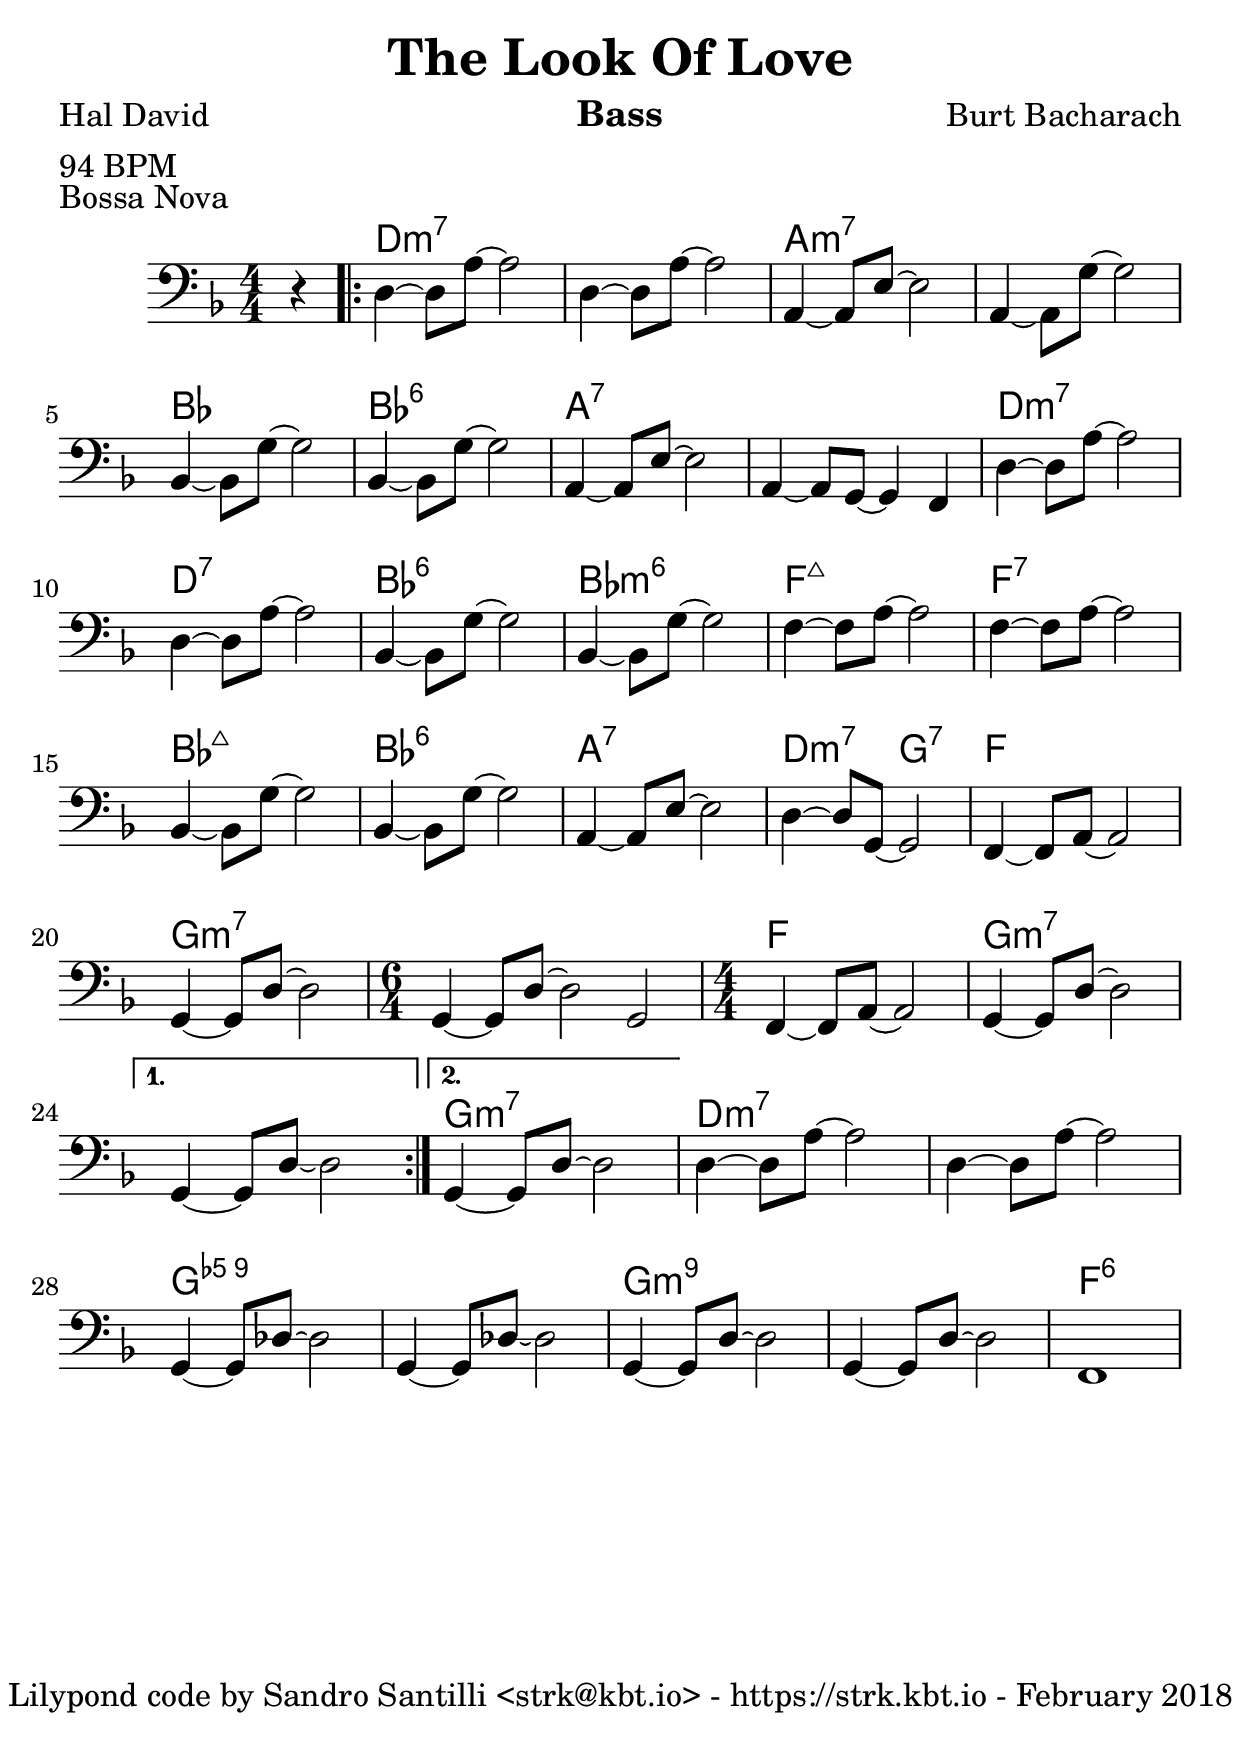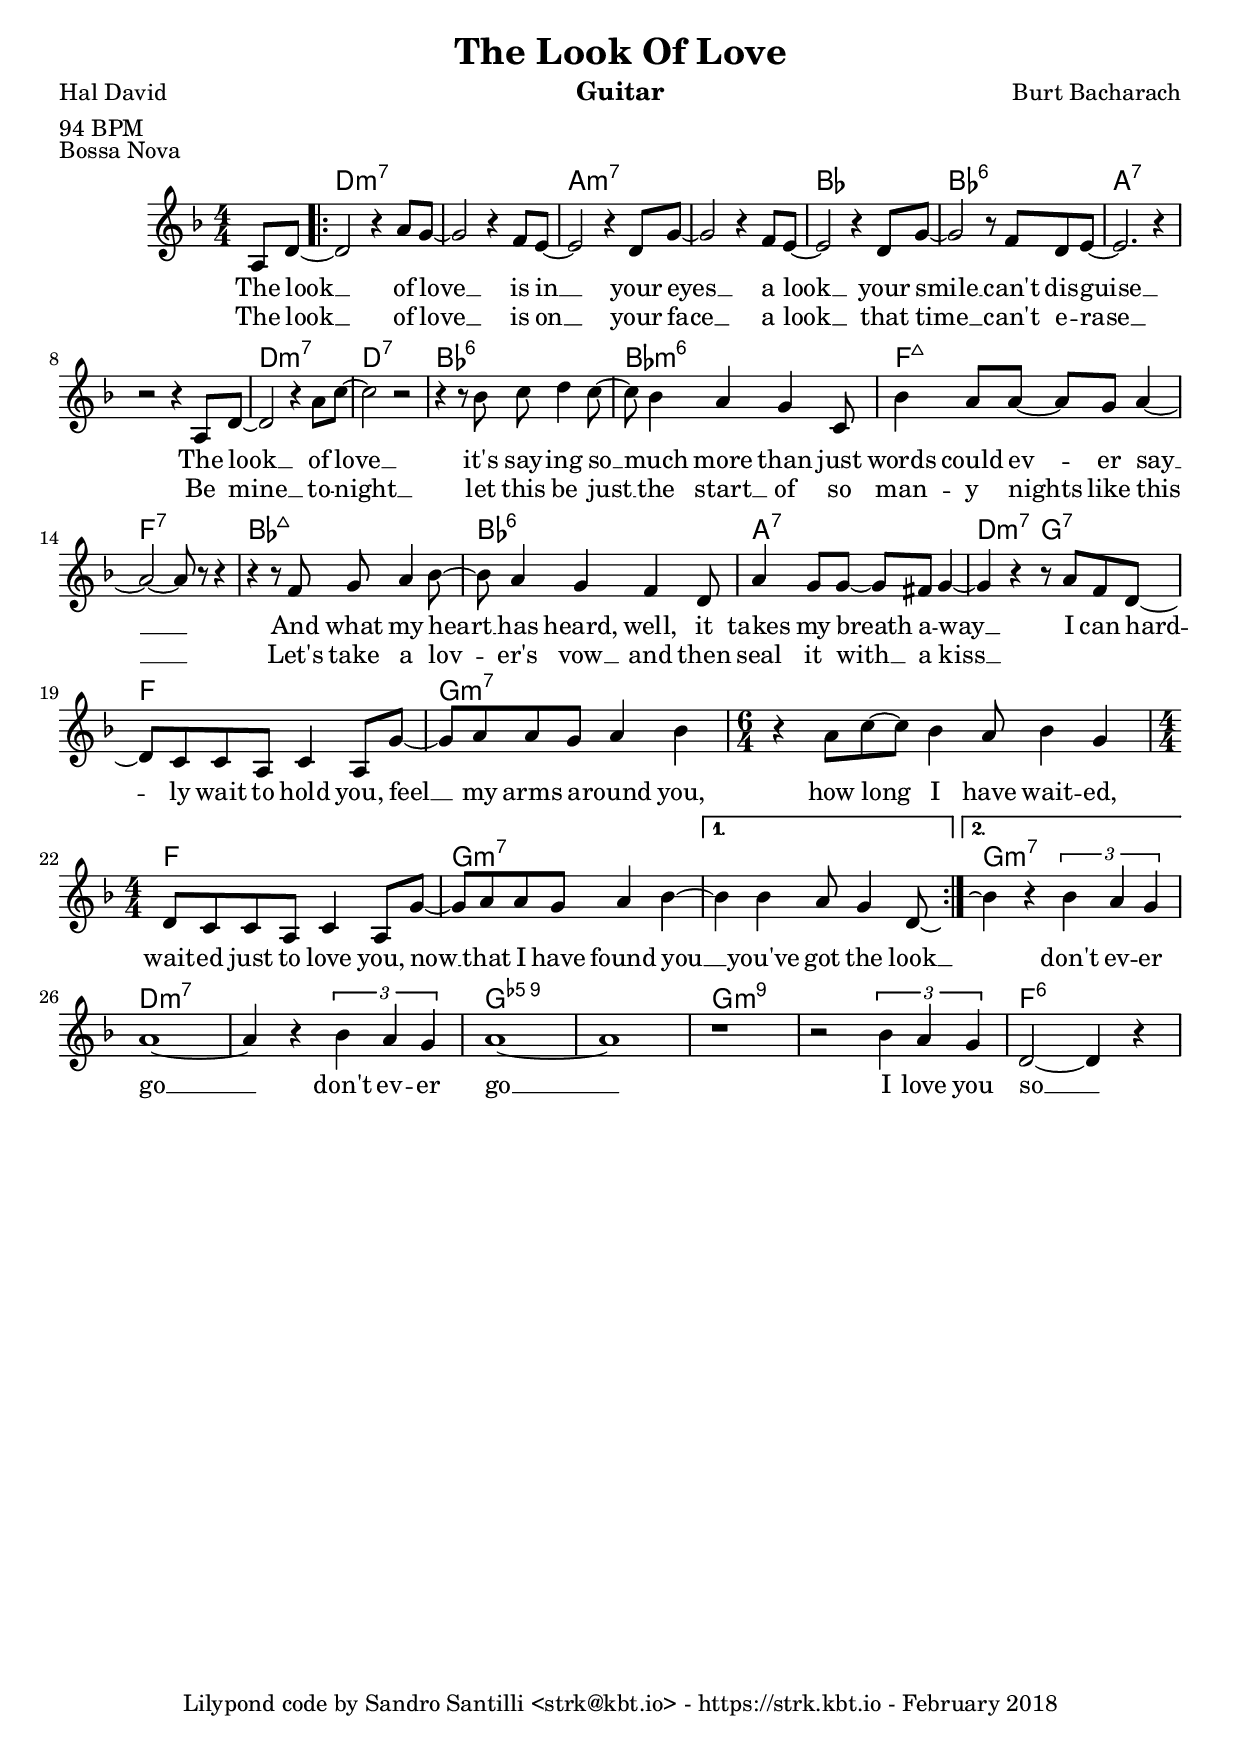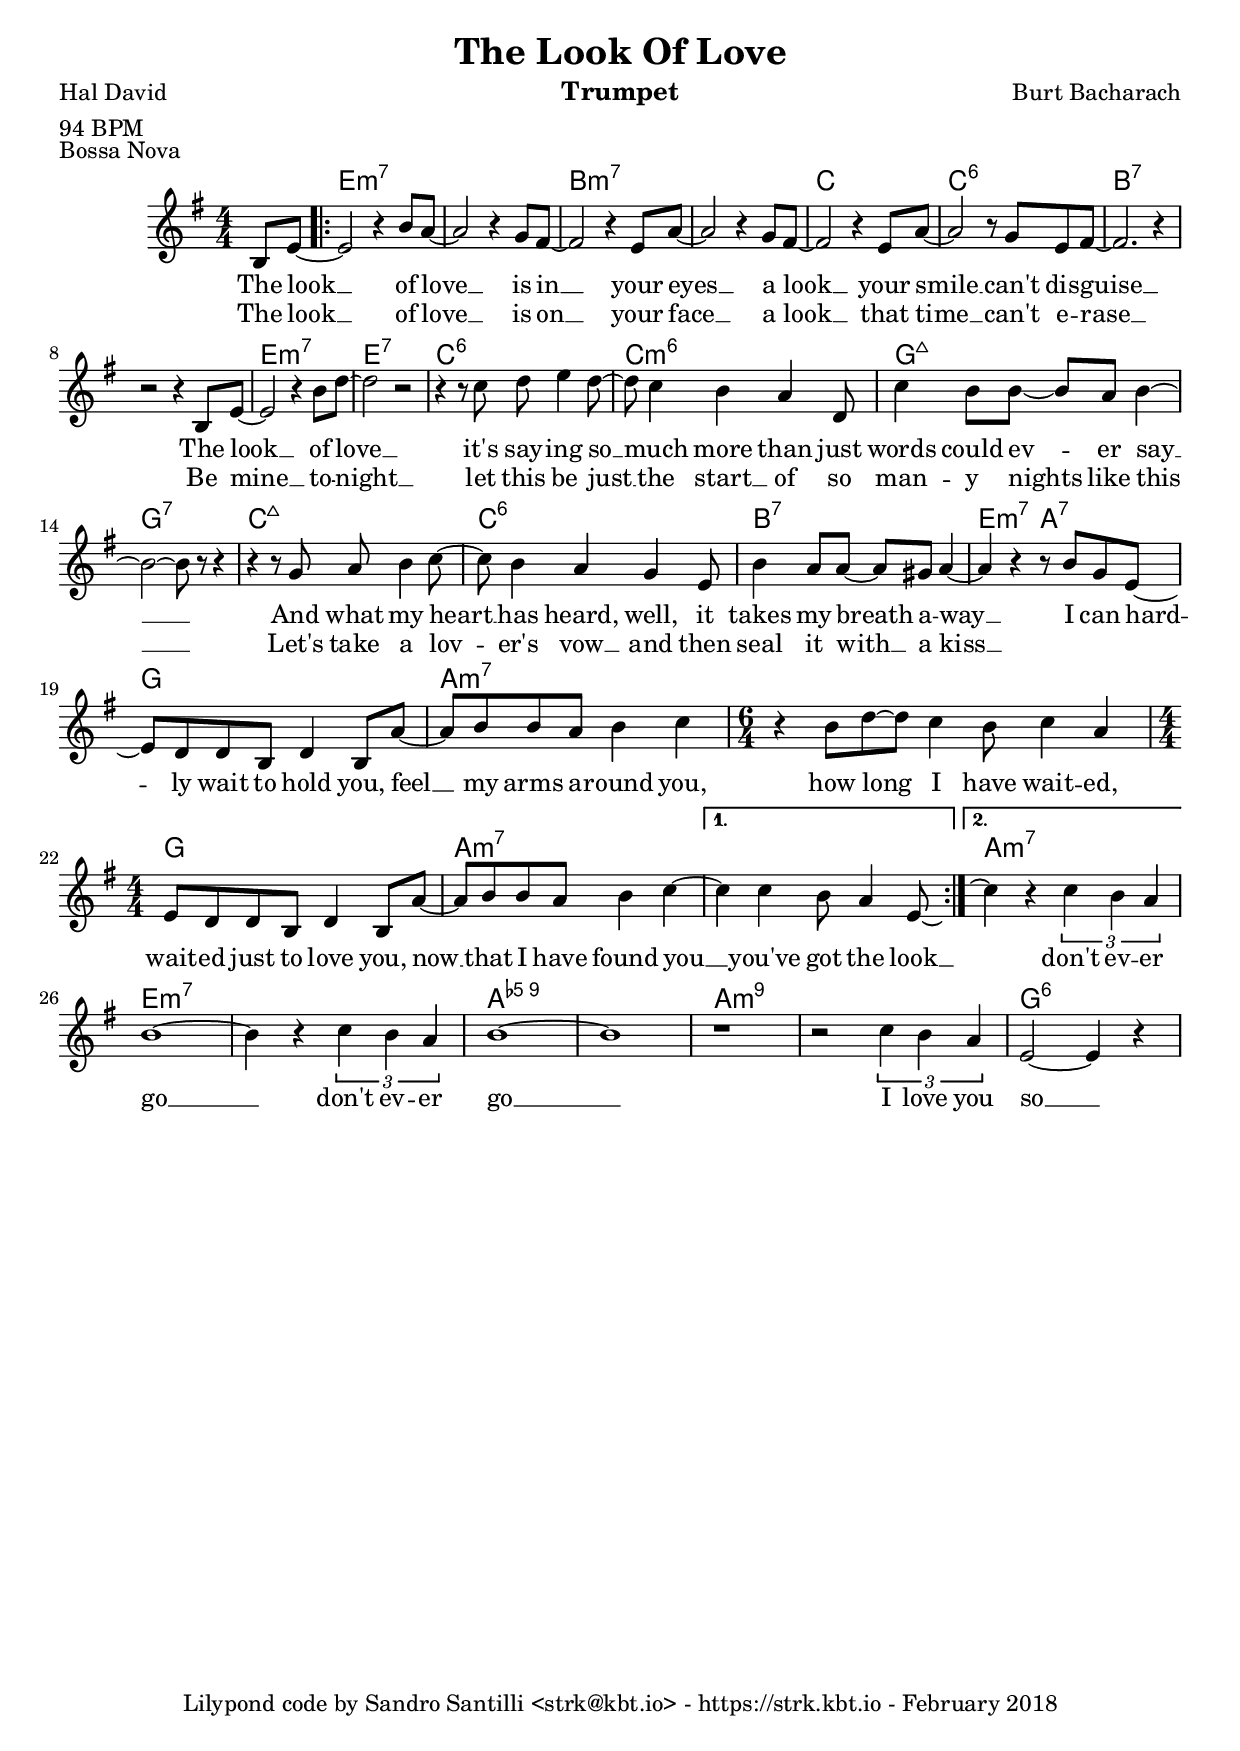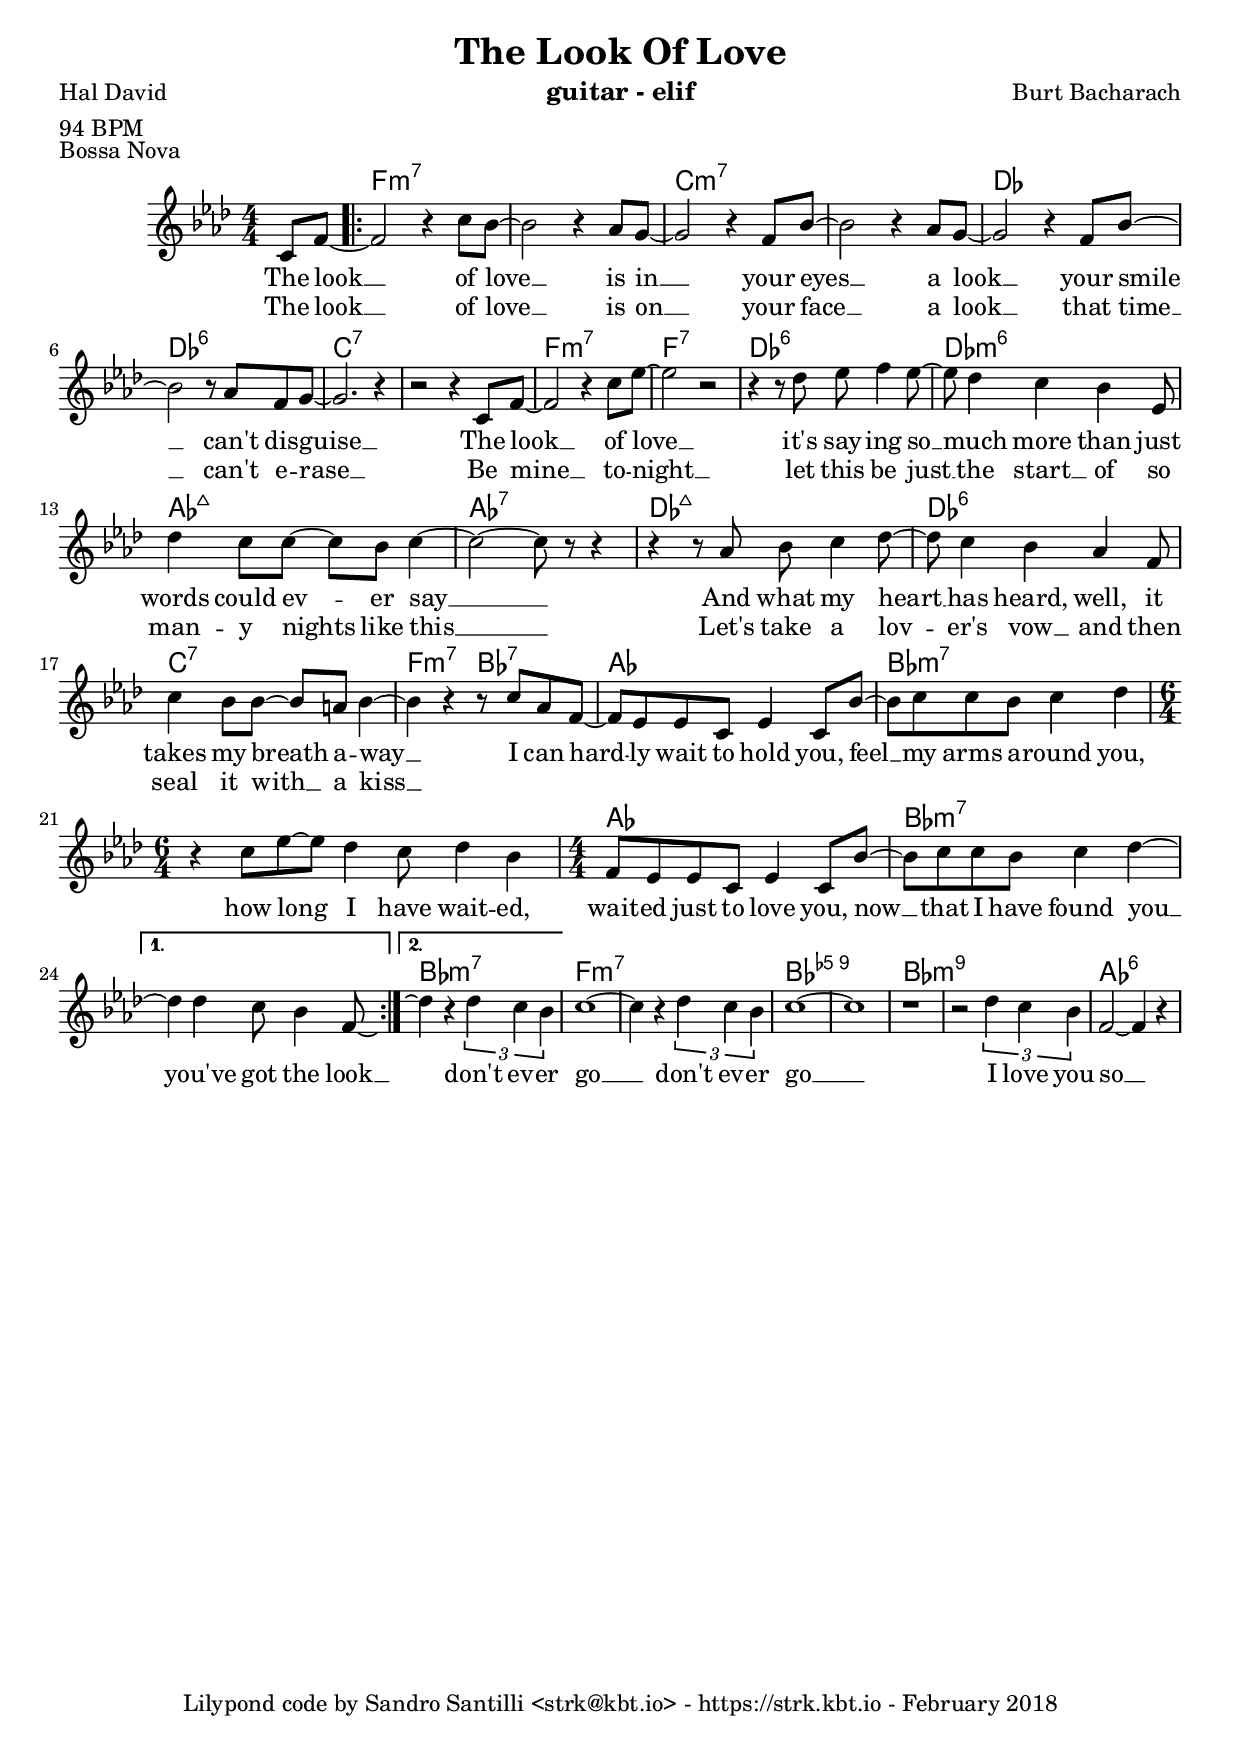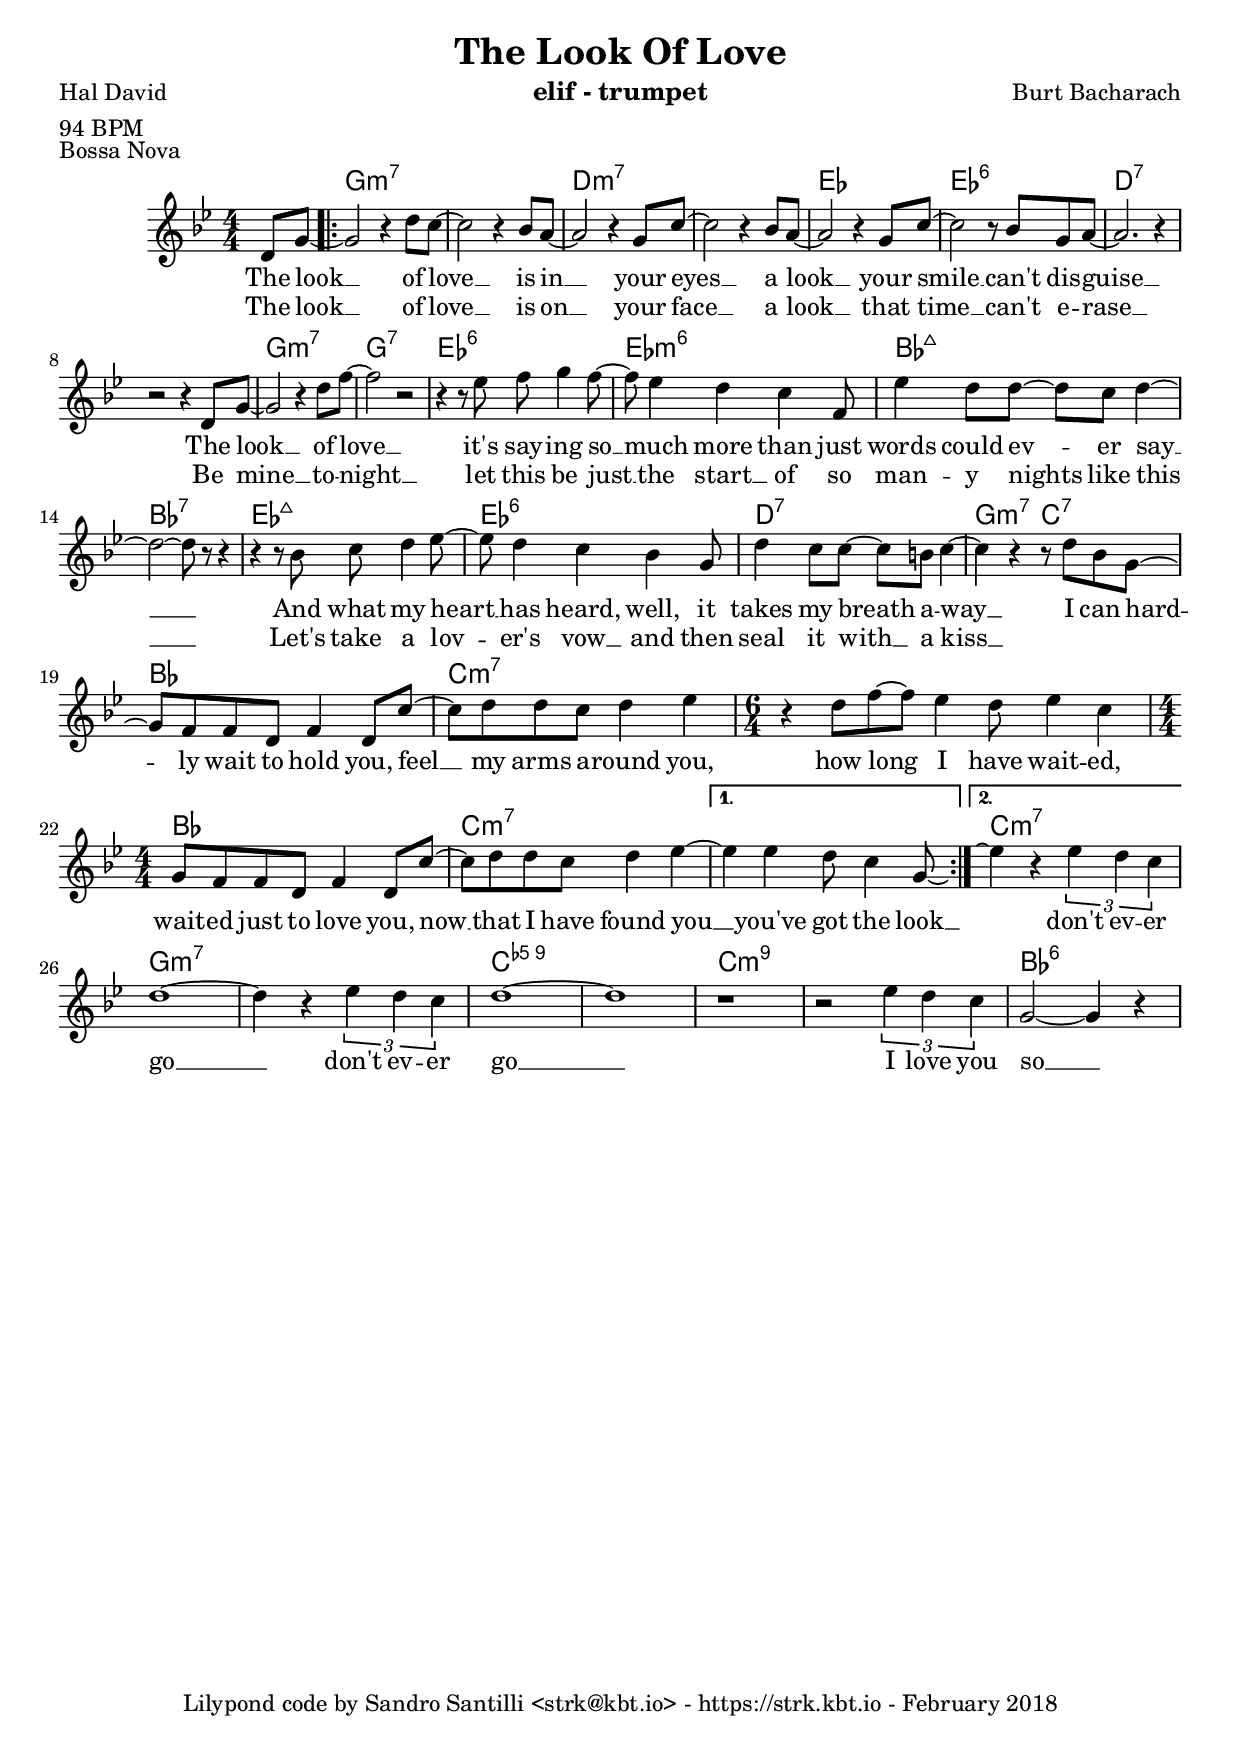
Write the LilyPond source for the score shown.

\version "2.10.33"

\header {
  title = "The Look Of Love"
  poet = "Hal David"
  composer = "Burt Bacharach"
  meter = "94 BPM"
  piece = "Bossa Nova"
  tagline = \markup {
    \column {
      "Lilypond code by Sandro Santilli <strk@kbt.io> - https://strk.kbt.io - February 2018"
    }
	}
}

words_verse_first = \lyricmode {
  The look __
  of love __
  is in __
  your eyes __
  a look __
  your smile __
  can't dis -- guise __

  The look __
  of love __
  it's say -- ing so __
  much
  more than just
  words could ev -- er say __

  And what my heart __
  has heard, well, it
  takes my breath a -- way __
}

words_verse_second = \lyricmode {
  The look __
  of love __
  is on __
  your face __
  a look __
  that time __
  can't e -- rase __

  Be mine __
  to -- night __
  let this be just __
  the start __ of so
  man -- y nights like this __

  Let's take a lov --
  er's vow __ and then
  seal it with __ a kiss __
}

words_chorus = \lyricmode {
  I can hard -- ly wait to hold you, feel __
  my arms a -- round you,
  how long I have wait -- ed,
  wait -- ed just to love you, now __
  that I have found you __
  you've got the look __
  % The empty string "" is a workaround to
  % \repeatTie not being recognized by lilypond
  "" don't ev -- er
  go __
  don't ev -- er 
  go __

  I love you so __
}

words_line_one = \lyricmode {
  \words_verse_first
  \words_chorus
}

words_line_two = \lyricmode {
  \words_verse_second
}

melody = \relative c' {
\key d \minor
\time 4/4
\numericTimeSignature
\partial 4 a8 d~ | 
\repeat volta 2 {
  d2 r4 a'8 g~ |
  g2 r4 f8 e~ |
  e2 r4 d8 g~ |
  g2 r4 f8 e~ |
  e2 r4 d8 g8~ |
  % can't dis-guise ..
  g2 r8 f d e~ |
  e2. r4 |
  % The look --
  r2 r4 a,8 d~ |
  d2 r4 a'8 c~ |
  c2 r2 |
  % it's saying so
  r4 r8 bes c d4 c8~ |
  % much more than just
  c8 bes4 a4 g4 c,8 |
  % words could ever say
  bes'4 a8 a8~ a8 g8 a4~ |
  a2~ a8 r8 r4 |
  % and what my heart 
  r4 r8 f8 g8 a4 bes8 ~ |
  % has heard well it 
  bes8 a4 g4 f4 d8 |
  % takes y breath away
  a'4 g8 g8~g8 fis8 g4~ |
  % I can hardly
  g4 r4 r8 a8 f8 d8 ~ |
  % wait to hold you, feel
  d8 c c a c4 a8 g'~ |
  g8 a a g a4 bes |
  \time 6/4
  % How long I have wait -- ed
  r4 a8 c~c bes4 a8 bes4 g 
  \time 4/4
  % waited just to lov you now
  d8 c c a c4 a8 g'~ |
  % that I have found you
  g8 a a g a4 bes~ |
}
\alternative {
  % you've got the look
  { bes4 bes a8 g4 d8\laissezVibrer | }
  { bes'4\repeatTie r4  \tuplet 3/2 { bes a g } | }
}
% go
a1~ |
% don't ever 
a4 r \tuplet 3/2 { bes4 a g } |
% go
a1~ | a1 |
r1 |
% I love you
r2 \tuplet 3/2 { bes4 a g } |
d2~ d4 r |
}

bassLine = \relative c' {
\clef F
\key d \minor
\time 4/4
\numericTimeSignature
\partial 4 r4 |
\repeat volta 2 {

  d,4~ d8 a'8~ a2 |
  d,4~ d8 a'8~ a2 |
  a,4~ a8 e'8~ e2 |
  a,4~ a8 g'8~ g2 |
  bes,4~ bes8 g'8~ g2 |
  bes,4~ bes8 g'8~ g2 |
  a,4~ a8 e'8~ e2 |
  a,4~ a8 g8 ~ g4 f4 |

  % Dm7
  d'4~ d8 a'8~ a2 |
  % D7
  d,4~ d8 a'8~ a2 |

  % Bb6
  bes,4~ bes8 g'8~ g2 |
  % Bbm6
  bes,4~ bes8 g'8~ g2 |

  % Fmaj7
  f4~ f8 a8~ a2 |
  % F7
  f4~ f8 a8~ a2 |

  % Bbmaj7
  bes,4~ bes8 g'8~ g2 |
  % Bb6
  bes,4~ bes8 g'8~ g2 |

  % A7
  a,4~ a8 e'8~ e2 |

  % Dm7  G7
  d4~ d8 g,8~ g2 |

  % F
  f4~ f8 a8~ a2 |
  % Gm7
  g4~ g8 d'8~ d2 |
  \time 6/4
  % Gm7 
  g,4~ g8 d'8~ d2 g,2 |
  \time 4/4
  % F
  f4~ f8 a8~ a2 |
  % Gm7
  g4~ g8 d'8~ d2 |
}
\alternative {
  % Gm7 you've got the look
  { g,4~ g8 d'8~ d2 | }
  % Gm7 don't ever ..
  { g,4~ g8 d'8~ d2 | }
}
  % Dm7
  d4~ d8 a'8~ a2 |
  d,4~ d8 a'8~ a2 |

  % Gb5 9
  g,4~ g8 des'8~ des2 |
  g,4~ g8 des'8~ des2 |

  %Gm9
  g,4~ g8 d'8~ d2 |
  g,4~ g8 d'8~ d2 |

  % F6
  f,1 |
}

harmony = \chordmode {
\time 4/4
  % The look
\partial 4 
  s4 |
  d1:m7 | s |
  a:m7 | s |
  bes | bes:6 |
  % ... the look
  a:7 | s |
  % .. of love
  d:m7 | d:7 |
  bes1:6 | bes:m6 |
  f:maj7 | f:7 |
  bes1:maj7 | bes:6 |
  a:7 |

  d2:m7 g:7 |
  f1 | g:m7

  \time 6/4
  s1. |

  \time 4/4
  f1 | g:m7 | s1 |

  g:m7 | d:m7 | s |
  g:5-9 | s |
  g:m9 | s |
  f:6 |
}

leadSheet = {
	<<
    %\new FretBoards {
    \new ChordNames {
      \harmony
    }

    \new Staff {
		  \new Voice = "vocal" { \melody } 
    }

	  \new Lyrics \lyricsto "vocal" \words_line_one
	  \new Lyrics \lyricsto "vocal" \words_line_two

  >>
}

bassSheet = {
	<<
    \new ChordNames {
      \harmony
    }

    \new Staff {
		  \new Voice = "bass" { \bassLine } 
    }

  >>
}

\book {
  \bookOutputSuffix "elif"
  \header { instrument = "guitar - elif" }
  \score {
    \transpose f aes
    \leadSheet
  }
}

\book {
  \bookOutputSuffix "elif-trumpet"
  \header { instrument = "elif - trumpet" }
  \score {
    \transpose f bes
    \leadSheet
  }
}

\book {
  \bookOutputSuffix "Dm-guitar"
  \header { instrument = "Guitar" }
  \score { \leadSheet }
}

\book {
  \bookOutputSuffix "Dm-trumpet"
  \header { instrument = "Trumpet" }
  \score {
    \transpose c d
    \leadSheet
  }
}

#(set-global-staff-size 28)
\book {
  \bookOutputSuffix "Dm-bass"
  \header { instrument = "Bass" }
  \score {
    \bassSheet
  }
}


%--------- MIDI ----------------

\score {
  {
    <<
      \new ChordNames {
        \set Staff.midiInstrument = "guitar harmonics"
        \harmony
      }
      \new Staff {
        \set Staff.midiInstrument = "muted trumpet"
        \new Voice = "vocal" { \melody }
      }
      \new Staff {
        \set Staff.midiInstrument = "acoustic bass"
        \new Voice = "bass" { \bassLine }
      }
    >>
  }
	\midi { \context { \Score tempoWholesPerMinute = #(ly:make-moment 94 4) } }
}
